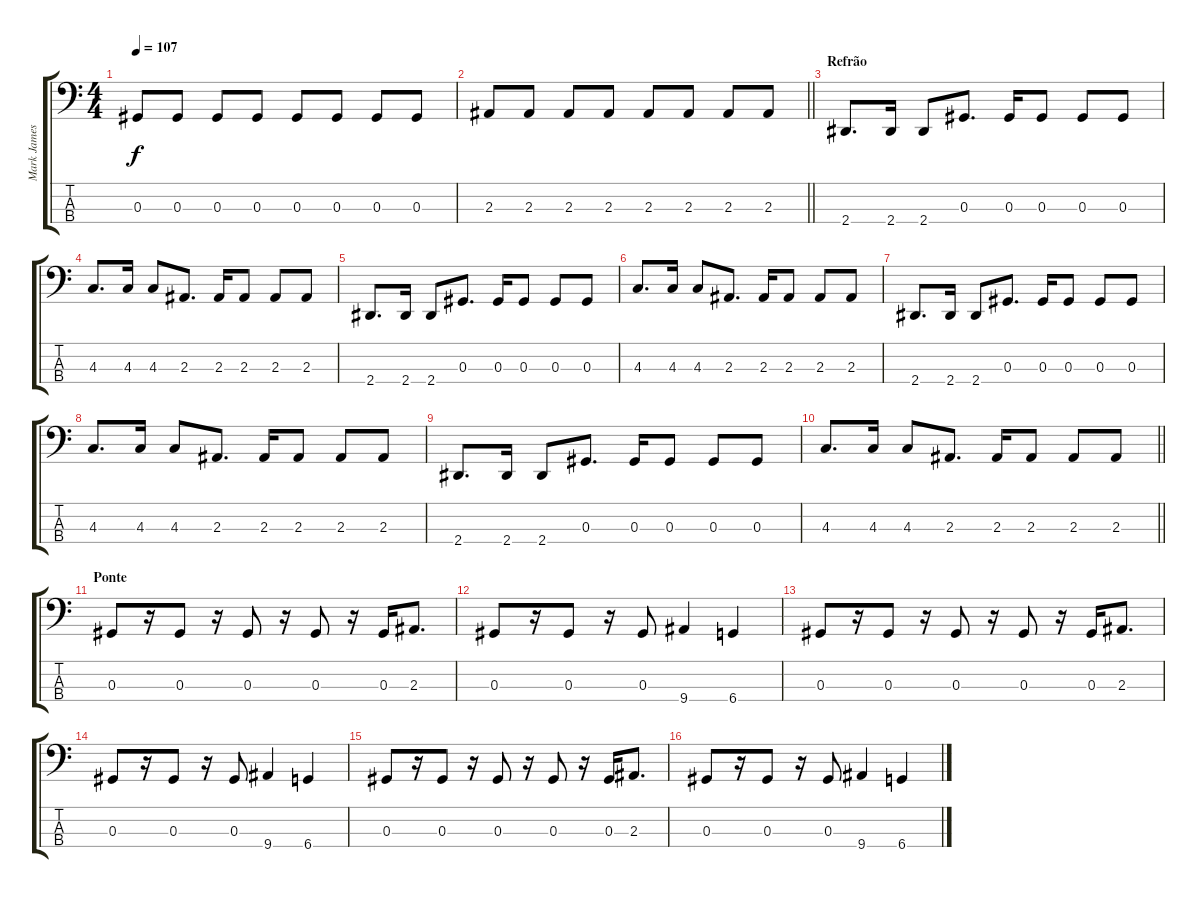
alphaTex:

\track ("Mark James" "Mark James") {instrument electricbassfinger}
\staff {score tabs}
\tuning (Gb2 Db2 Ab1 Db1) {hide}
\ts (4 4)
\tempo 107
\clef f4
\ks c
0.3.8{dy f} 0.3.8 0.3.8 0.3.8 0.3.8 0.3.8 0.3.8 0.3.8 |
\barLineRight lightlight
2.3.8 2.3.8 2.3.8 2.3.8 2.3.8 2.3.8 2.3.8 2.3.8 |
\section ("" "Refrão")
2.4.8{d} 2.4.16 2.4.8 0.3.8{d} 0.3.16 0.3.8 0.3.8 0.3.8 |
4.3.8{d} 4.3.16 4.3.8 2.3.8{d} 2.3.16 2.3.8 2.3.8 2.3.8 |
2.4.8{d} 2.4.16 2.4.8 0.3.8{d} 0.3.16 0.3.8 0.3.8 0.3.8 |
4.3.8{d} 4.3.16 4.3.8 2.3.8{d} 2.3.16 2.3.8 2.3.8 2.3.8 |
2.4.8{d} 2.4.16 2.4.8 0.3.8{d} 0.3.16 0.3.8 0.3.8 0.3.8 |
4.3.8{d} 4.3.16 4.3.8 2.3.8{d} 2.3.16 2.3.8 2.3.8 2.3.8 |
2.4.8{d} 2.4.16 2.4.8 0.3.8{d} 0.3.16 0.3.8 0.3.8 0.3.8 |
\barLineRight lightlight
4.3.8{d} 4.3.16 4.3.8 2.3.8{d} 2.3.16 2.3.8 2.3.8 2.3.8 |
\section ("" "Ponte")
0.3.8 r.16 0.3.8 r.16 0.3.8 r.16 0.3.8 r.16 0.3.16 2.3.8{d} |
0.3.8 r.16 0.3.8 r.16 0.3.8 9.4.4 6.4.4 |
0.3.8 r.16 0.3.8 r.16 0.3.8 r.16 0.3.8 r.16 0.3.16 2.3.8{d} |
0.3.8 r.16 0.3.8 r.16 0.3.8 9.4.4 6.4.4 |
0.3.8 r.16 0.3.8 r.16 0.3.8 r.16 0.3.8 r.16 0.3.16 2.3.8{d} |
0.3.8 r.16 0.3.8 r.16 0.3.8 9.4.4 6.4.4
